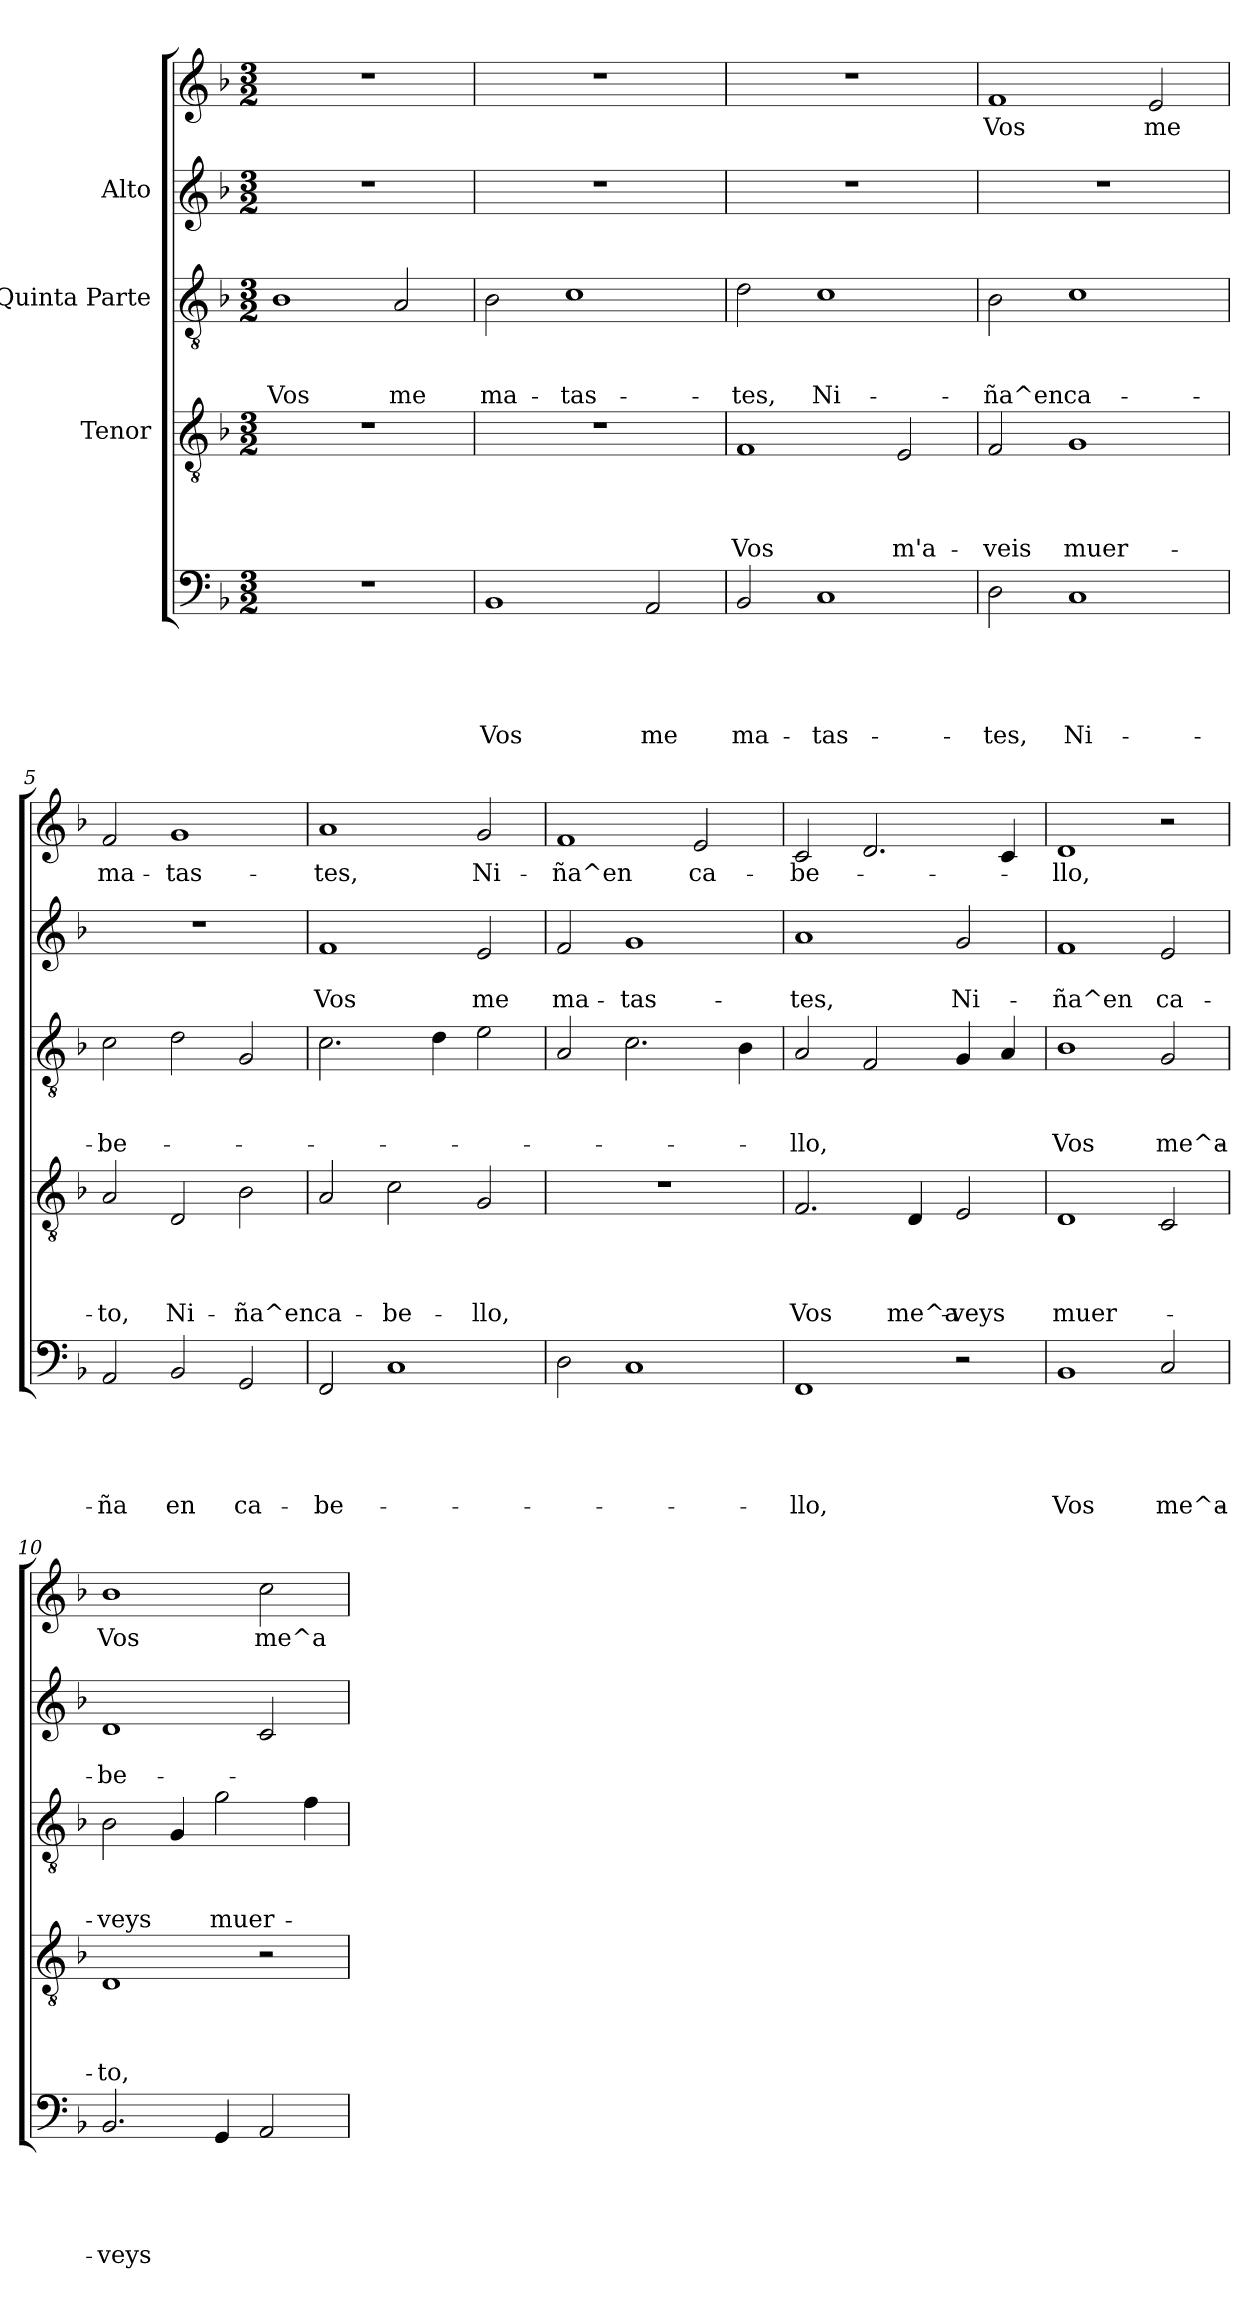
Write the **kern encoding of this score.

**kern	**text	**text	**text	**text	**text	**kern	**text	**text	**text	**text	**kern	**text	**text	**text	**kern	**text	**text	**kern	**text
*part5	*part5	*part5	*part5	*part5	*part5	*part4	*part4	*part4	*part4	*part4	*part3	*part3	*part3	*part3	*part2	*part2	*part2	*part1	*part1
*staff5	*staff5	*staff5	*staff5	*staff5	*staff5	*staff4	*staff4	*staff4	*staff4	*staff4	*staff3	*staff3	*staff3	*staff3	*staff2	*staff2	*staff2	*staff1	*staff1
*	*	*	*	*	*	*I"Tenor	*	*	*	*	*I"Quinta Parte	*	*	*	*I"Alto	*	*	*	*
*clefF4	*	*	*	*	*	*clefGv2	*	*	*	*	*clefGv2	*	*	*	*clefG2	*	*	*clefG2	*
*k[b-]	*	*	*	*	*	*k[b-]	*	*	*	*	*k[b-]	*	*	*	*k[b-]	*	*	*k[b-]	*
*F:	*	*	*	*	*	*F:	*	*	*	*	*F:	*	*	*	*F:	*	*	*F:	*
*M3/2	*	*	*	*	*	*M3/2	*	*	*	*	*M3/2	*	*	*	*M3/2	*	*	*M3/2	*
=1	=1	=1	=1	=1	=1	=1	=1	=1	=1	=1	=1	=1	=1	=1	=1	=1	=1	=1	=1
!	!	!	!	!	!	!	!	!	!	!	!	!	!	!LO:LY:b	!	!	!	!	!
1.r	.	.	.	.	.	1.r	.	.	.	.	1B-	.	.	Vos	1.r	.	.	1.r	.
!	!	!	!	!	!	!	!	!	!	!	!	!	!	!LO:LY:b	!	!	!	!	!
.	.	.	.	.	.	.	.	.	.	.	2A/	.	.	me	.	.	.	.	.
=2	=2	=2	=2	=2	=2	=2	=2	=2	=2	=2	=2	=2	=2	=2	=2	=2	=2	=2	=2
!	!	!	!	!	!LO:LY:b	!	!	!	!	!	!	!	!	!LO:LY:b	!	!	!	!	!
1BB-	.	.	.	.	Vos	1.r	.	.	.	.	2B-\	.	.	ma-	1.r	.	.	1.r	.
!	!	!	!	!	!	!	!	!	!	!	!	!	!	!LO:LY:b	!	!	!	!	!
.	.	.	.	.	.	.	.	.	.	.	1c	.	.	-tas-	.	.	.	.	.
!	!	!	!	!	!LO:LY:b	!	!	!	!	!	!	!	!	!	!	!	!	!	!
2AA/	.	.	.	.	me	.	.	.	.	.	.	.	.	.	.	.	.	.	.
=3	=3	=3	=3	=3	=3	=3	=3	=3	=3	=3	=3	=3	=3	=3	=3	=3	=3	=3	=3
!	!	!	!	!	!LO:LY:b	!	!	!	!	!LO:LY:b	!	!	!	!LO:LY:b	!	!	!	!	!
2BB-/	.	.	.	.	ma-	1F	.	.	.	Vos	2d\	.	.	-tes,	1.r	.	.	1.r	.
!	!	!	!	!	!LO:LY:b	!	!	!	!	!	!	!	!	!LO:LY:b	!	!	!	!	!
1C	.	.	.	.	-tas-	.	.	.	.	.	1c	.	.	Ni-	.	.	.	.	.
!	!	!	!	!	!	!	!	!	!	!LO:LY:b	!	!	!	!	!	!	!	!	!
.	.	.	.	.	.	2E/	.	.	.	m'a-	.	.	.	.	.	.	.	.	.
=4	=4	=4	=4	=4	=4	=4	=4	=4	=4	=4	=4	=4	=4	=4	=4	=4	=4	=4	=4
!	!	!	!	!	!LO:LY:b	!	!	!	!	!LO:LY:b	!	!	!	!LO:LY:b	!	!	!	!	!LO:LY:b
2D\	.	.	.	.	-tes,	2F/	.	.	.	-veis	2B-\	.	.	-ña^en	1.r	.	.	1f	Vos
!	!	!	!	!	!LO:LY:b	!	!	!	!	!LO:LY:b	!	!	!	!LO:LY:b	!	!	!	!	!
1C	.	.	.	.	Ni-	1G	.	.	.	muer-	1c	.	.	ca-	.	.	.	.	.
!	!	!	!	!	!	!	!	!	!	!	!	!	!	!	!	!	!	!	!LO:LY:b
.	.	.	.	.	.	.	.	.	.	.	.	.	.	.	.	.	.	2e/	me
=5	=5	=5	=5	=5	=5	=5	=5	=5	=5	=5	=5	=5	=5	=5	=5	=5	=5	=5	=5
!	!	!	!	!	!LO:LY:b	!	!	!	!	!LO:LY:b	!	!	!	!LO:LY:b	!	!	!	!	!LO:LY:b
2AA/	.	.	.	.	-ña	2A/	.	.	.	-to,	2c\	.	.	-be-	1.r	.	.	2f/	ma-
!	!	!	!	!	!LO:LY:b	!	!	!	!	!LO:LY:b	!	!	!	!	!	!	!	!	!LO:LY:b
2BB-/	.	.	.	.	en	2D/	.	.	.	Ni-	2d\	.	.	.	.	.	.	1g	-tas-
!	!	!	!	!	!LO:LY:b	!	!	!	!	!LO:LY:b	!	!	!	!	!	!	!	!	!
2GG/	.	.	.	.	ca-	2B-\	.	.	.	-ña^en	2G/	.	.	.	.	.	.	.	.
=6	=6	=6	=6	=6	=6	=6	=6	=6	=6	=6	=6	=6	=6	=6	=6	=6	=6	=6	=6
!	!	!	!	!	!LO:LY:b	!	!	!	!	!LO:LY:b	!	!	!	!	!	!	!LO:LY:b	!	!LO:LY:b
2FF/	.	.	.	.	-be-	2A/	.	.	.	ca-	2.c\	.	.	.	1f	.	Vos	1a	-tes,
!	!	!	!	!	!	!	!	!	!	!LO:LY:b	!	!	!	!	!	!	!	!	!
1C	.	.	.	.	.	2c\	.	.	.	-be-	.	.	.	.	.	.	.	.	.
.	.	.	.	.	.	.	.	.	.	.	4d\	.	.	.	.	.	.	.	.
!	!	!	!	!	!	!	!	!	!	!LO:LY:b	!	!	!	!	!	!	!LO:LY:b	!	!LO:LY:b
.	.	.	.	.	.	2G/	.	.	.	-llo,	2e\	.	.	.	2e/	.	me	2g/	Ni-
!!LO:LB:g=z
=7	=7	=7	=7	=7	=7	=7	=7	=7	=7	=7	=7	=7	=7	=7	=7	=7	=7	=7	=7
!	!	!	!	!	!	!	!	!	!	!	!	!	!	!	!	!	!LO:LY:b	!	!LO:LY:b
2D\	.	.	.	.	.	1.r	.	.	.	.	2A/	.	.	.	2f/	.	ma-	1f	-ña^en
!	!	!	!	!	!	!	!	!	!	!	!	!	!	!	!	!	!LO:LY:b	!	!
1C	.	.	.	.	.	.	.	.	.	.	2.c\	.	.	.	1g	.	-tas-	.	.
!	!	!	!	!	!	!	!	!	!	!	!	!	!	!	!	!	!	!	!LO:LY:b
.	.	.	.	.	.	.	.	.	.	.	.	.	.	.	.	.	.	2e/	ca-
.	.	.	.	.	.	.	.	.	.	.	4B-\	.	.	.	.	.	.	.	.
=8	=8	=8	=8	=8	=8	=8	=8	=8	=8	=8	=8	=8	=8	=8	=8	=8	=8	=8	=8
!	!	!	!	!	!LO:LY:b	!	!	!	!	!LO:LY:b	!	!	!	!LO:LY:b	!	!	!LO:LY:b	!	!LO:LY:b
1FF	.	.	.	.	-llo,	2.F/	.	.	.	Vos	2A/	.	.	-llo,	1a	.	-tes,	2c/	-be-
.	.	.	.	.	.	.	.	.	.	.	2F/	.	.	.	.	.	.	2.d/	.
!	!	!	!	!	!	!	!	!	!	!LO:LY:b	!	!	!	!	!	!	!	!	!
.	.	.	.	.	.	4D/	.	.	.	me^a-	.	.	.	.	.	.	.	.	.
!	!	!	!	!	!	!	!	!	!	!LO:LY:b	!	!	!	!	!	!	!LO:LY:b	!	!
2r	.	.	.	.	.	2E/	.	.	.	-veys	4G/	.	.	.	2g/	.	Ni-	.	.
.	.	.	.	.	.	.	.	.	.	.	4A/	.	.	.	.	.	.	4c/	.
=9	=9	=9	=9	=9	=9	=9	=9	=9	=9	=9	=9	=9	=9	=9	=9	=9	=9	=9	=9
!	!	!	!	!	!LO:LY:b	!	!	!	!	!LO:LY:b	!	!	!	!LO:LY:b	!	!	!LO:LY:b	!	!LO:LY:b
1BB-	.	.	.	.	Vos	1D	.	.	.	muer-	1B-	.	.	Vos	1f	.	-ña^en	1d	-llo,
!	!	!	!	!	!LO:LY:b	!	!	!	!	!	!	!	!	!LO:LY:b	!	!	!LO:LY:b	!	!
2C/	.	.	.	.	me^a-	2C/	.	.	.	.	2G/	.	.	me^a-	2e/	.	ca-	2r	.
=10	=10	=10	=10	=10	=10	=10	=10	=10	=10	=10	=10	=10	=10	=10	=10	=10	=10	=10	=10
!	!	!	!	!	!LO:LY:b	!	!	!	!	!LO:LY:b	!	!	!	!LO:LY:b	!	!	!LO:LY:b	!	!LO:LY:b
2.BB-/	.	.	.	.	-veys	1D	.	.	.	-to,	2B-\	.	.	-veys	1d	.	-be-	1b-	Vos
.	.	.	.	.	.	.	.	.	.	.	4G/	.	.	.	.	.	.	.	.
!	!	!	!	!	!	!	!	!	!	!	!	!	!	!LO:LY:b	!	!	!	!	!
4GG/	.	.	.	.	.	.	.	.	.	.	2g\	.	.	muer-	.	.	.	.	.
!	!	!	!	!	!	!	!	!	!	!	!	!	!	!	!	!	!	!	!LO:LY:b
2AA/	.	.	.	.	.	2r	.	.	.	.	.	.	.	.	2c/	.	.	2cc\	me^a-
.	.	.	.	.	.	.	.	.	.	.	4f\	.	.	.	.	.	.	.	.
=	=	=	=	=	=	=	=	=	=	=	=	=	=	=	=	=	=	=	=
*-	*-	*-	*-	*-	*-	*-	*-	*-	*-	*-	*-	*-	*-	*-	*-	*-	*-	*-	*-
